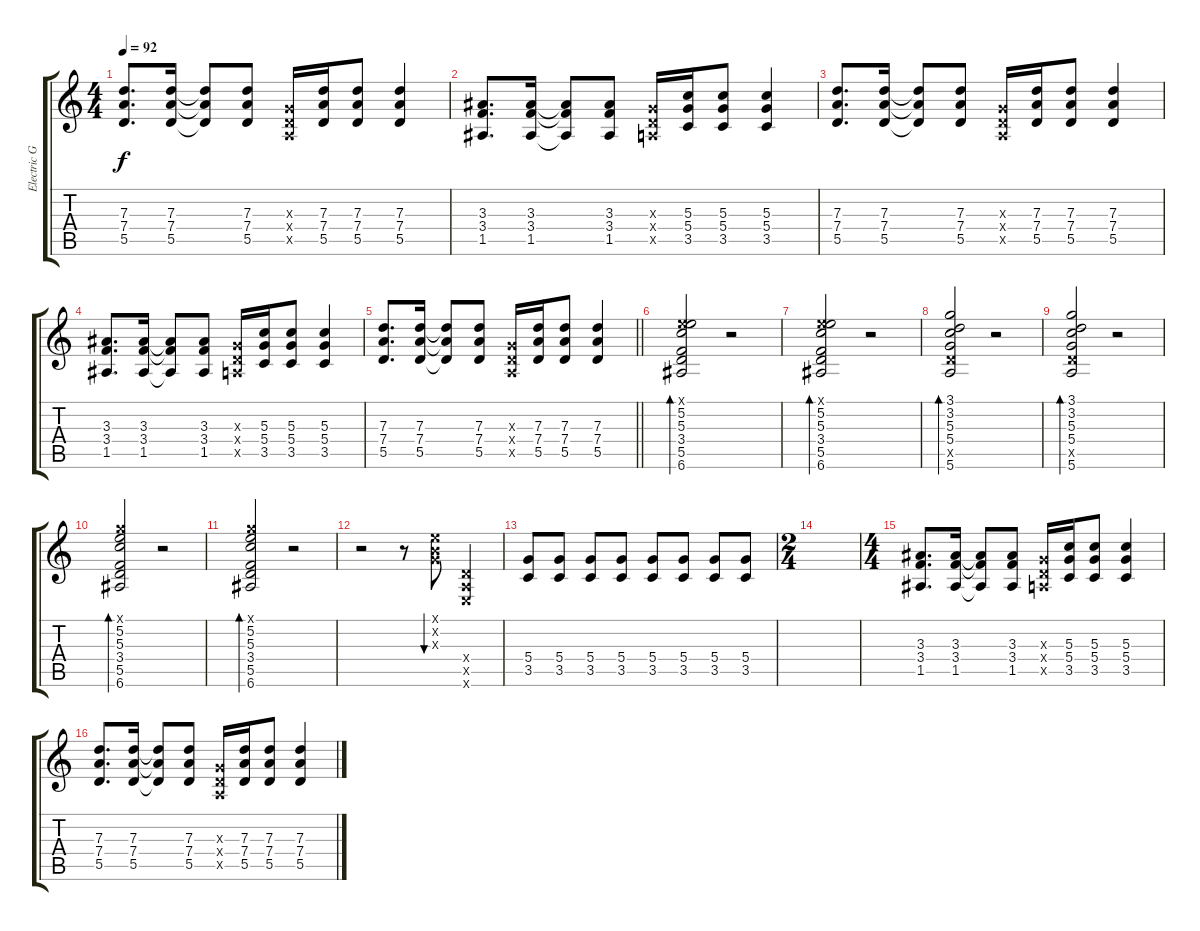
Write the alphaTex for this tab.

\track ("Electric Guitar" "Electric G") {instrument overdrivenguitar}
\staff {score tabs}
\tuning (E4 B3 G3 D3 A2 E2) {hide}
\ts (4 4)
\tempo 92
\clef g2
\ks c
(7.3 7.4 5.5).8{d dy f} (7.3 7.4 5.5).16 (7.3{t} 7.4{t} 5.5{t}).8 (7.3 7.4 5.5).8 (0.3{x} 0.4{x} 0.5{x}).16 (7.3 7.4 5.5).16 (7.3 7.4 5.5).8 (7.3 7.4 5.5).4 |
(3.3 3.4 1.5).8{d} (3.3 3.4 1.5).16 (3.3{t} 3.4{t} 1.5{t}).8 (3.3 3.4 1.5).8 (0.3{x} 0.4{x} 0.5{x}).16 (5.3 5.4 3.5).16 (5.3 5.4 3.5).8 (5.3 5.4 3.5).4 |
(7.3 7.4 5.5).8{d} (7.3 7.4 5.5).16 (7.3{t} 7.4{t} 5.5{t}).8 (7.3 7.4 5.5).8 (0.3{x} 0.4{x} 0.5{x}).16 (7.3 7.4 5.5).16 (7.3 7.4 5.5).8 (7.3 7.4 5.5).4 |
(3.3 3.4 1.5).8{d} (3.3 3.4 1.5).16 (3.3{t} 3.4{t} 1.5{t}).8 (3.3 3.4 1.5).8 (0.3{x} 0.4{x} 0.5{x}).16 (5.3 5.4 3.5).16 (5.3 5.4 3.5).8 (5.3 5.4 3.5).4 |
\barLineRight lightlight
(7.3 7.4 5.5).8{d} (7.3 7.4 5.5).16 (7.3{t} 7.4{t} 5.5{t}).8 (7.3 7.4 5.5).8 (0.3{x} 0.4{x} 0.5{x}).16 (7.3 7.4 5.5).16 (7.3 7.4 5.5).8 (7.3 7.4 5.5).4 |
(0.1{x} 5.2 5.3 3.4 5.5 6.6).2{bd 120 instrument acousticguitarsteel} r.2 |
(0.1{x} 5.2 5.3 3.4 5.5 6.6).2{bd 120} r.2 |
(3.1 3.2 5.3 5.4 5.5{x} 5.6).2{bd 120} r.2 |
(3.1 3.2 5.3 5.4 5.5{x} 5.6).2{bd 120} r.2 |
(3.1{x} 5.2 5.3 3.4 5.5 6.6).2{bd 120} r.2 |
(3.1{x} 5.2 5.3 3.4 5.5 6.6).2{bd 120} r.2 |
r.2{instrument overdrivenguitar} r.8 (0.1{x} 0.2{x} 0.3{x}).8{bu 120} (0.4{x} 0.5{x} 0.6{x}).4 |
(5.4 3.5).8 (5.4 3.5).8 (5.4 3.5).8 (5.4 3.5).8 (5.4 3.5).8 (5.4 3.5).8 (5.4 3.5).8 (5.4 3.5).8 |
\ts (2 4)
|
\ts (4 4)
(3.3 3.4 1.5).8{d} (3.3 3.4 1.5).16 (3.3{t} 3.4{t} 1.5{t}).8 (3.3 3.4 1.5).8 (0.3{x} 0.4{x} 0.5{x}).16 (5.3 5.4 3.5).16 (5.3 5.4 3.5).8 (5.3 5.4 3.5).4 |
(7.3 7.4 5.5).8{d} (7.3 7.4 5.5).16 (7.3{t} 7.4{t} 5.5{t}).8 (7.3 7.4 5.5).8 (0.3{x} 0.4{x} 0.5{x}).16 (7.3 7.4 5.5).16 (7.3 7.4 5.5).8 (7.3 7.4 5.5).4
